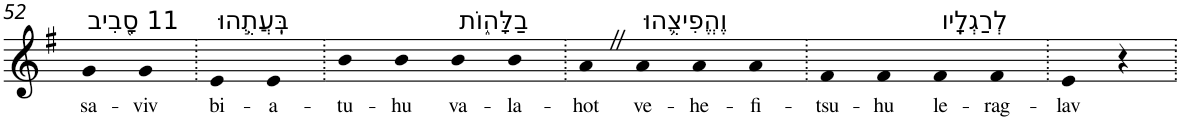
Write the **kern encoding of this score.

**kern	**text
*part1	*part1
*staff1	*staff1
*I"Piano	*
*I'Pno	*
!!LO:PB:g=z
*clefG2	*
*k[f#]	*
*G:	*
=52	=52
!LO:TX:a:t=11 סָ֭בִיב	!
!	!LO:LY:b
4g	sa-
!	!LO:LY:b
4g	-viv
=53.	=53.
!LO:TX:a:t=בִּֽעֲתֻ֣הוּ	!
!	!LO:LY:b
4e	bi-
!	!LO:LY:b
4e	-a-
=54.	=54.
!	!LO:LY:b
4b	-tu-
!	!LO:LY:b
4b	-hu
!LO:TX:a:t=בַלָּה֑וֹת	!
!	!LO:LY:b
4b	va-
!	!LO:LY:b
4b	-la-
=55.	=55.
!	!LO:LY:b
4aZ	-hot
!LO:TX:a:t=וֶהֱפִיצֻ֥הוּ	!
!	!LO:LY:b
4a	ve-
!	!LO:LY:b
4a	-he-
!	!LO:LY:b
4a	-fi-
=56.	=56.
!	!LO:LY:b
4f#	-tsu-
!	!LO:LY:b
4f#	-hu
!LO:TX:a:t=לְרַגְלָֽיו	!
!	!LO:LY:b
4f#	le-
!	!LO:LY:b
4f#	-rag-
=57.	=57.
!	!LO:LY:b
4e	-lav
4r	.
=.	=.
*-	*-
